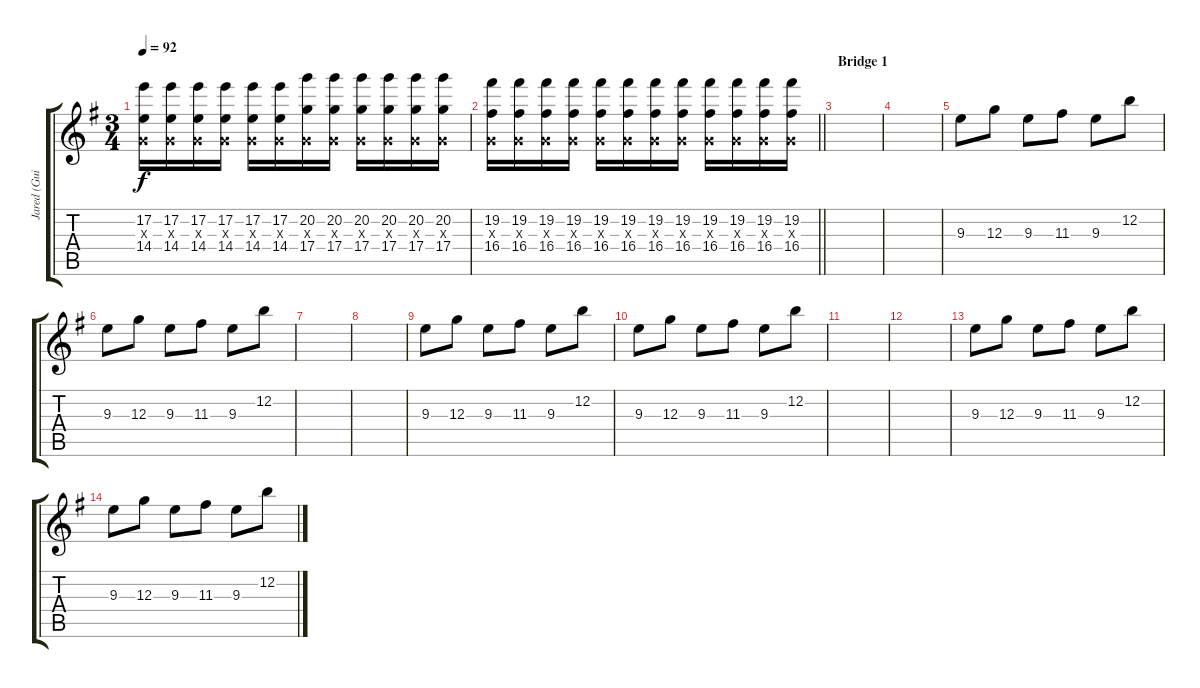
\track ("Jared (Guitar 2)" "Jared (Gui") {instrument overdrivenguitar}
\staff {score tabs}
\tuning (E4 B3 G3 D3 A2 E2) {hide}
\ts (3 4)
\tempo 92
\clef g2
\ks g
(17.2 0.3{x} 14.4).16{dy f} (17.2 0.3{x} 14.4).16 (17.2 0.3{x} 14.4).16 (17.2 0.3{x} 14.4).16 (17.2 0.3{x} 14.4).16 (17.2 0.3{x} 14.4).16 (20.2 0.3{x} 17.4).16 (20.2 0.3{x} 17.4).16 (20.2 0.3{x} 17.4).16 (20.2 0.3{x} 17.4).16 (20.2 0.3{x} 17.4).16 (20.2 0.3{x} 17.4).16 |
\barLineRight lightlight
(19.2 0.3{x} 16.4).16 (19.2 0.3{x} 16.4).16 (19.2 0.3{x} 16.4).16 (19.2 0.3{x} 16.4).16 (19.2 0.3{x} 16.4).16 (19.2 0.3{x} 16.4).16 (19.2 0.3{x} 16.4).16 (19.2 0.3{x} 16.4).16 (19.2 0.3{x} 16.4).16 (19.2 0.3{x} 16.4).16 (19.2 0.3{x} 16.4).16 (19.2 0.3{x} 16.4).16 |
\section ("" "Bridge 1")
|
|
9.3.8 12.3.8 9.3.8 11.3.8 9.3.8 12.2.8 |
9.3.8 12.3.8 9.3.8 11.3.8 9.3.8 12.2.8 |
|
|
9.3.8 12.3.8 9.3.8 11.3.8 9.3.8 12.2.8 |
9.3.8 12.3.8 9.3.8 11.3.8 9.3.8 12.2.8 |
|
|
9.3.8 12.3.8 9.3.8 11.3.8 9.3.8 12.2.8 |
9.3.8 12.3.8 9.3.8 11.3.8 9.3.8 12.2.8
